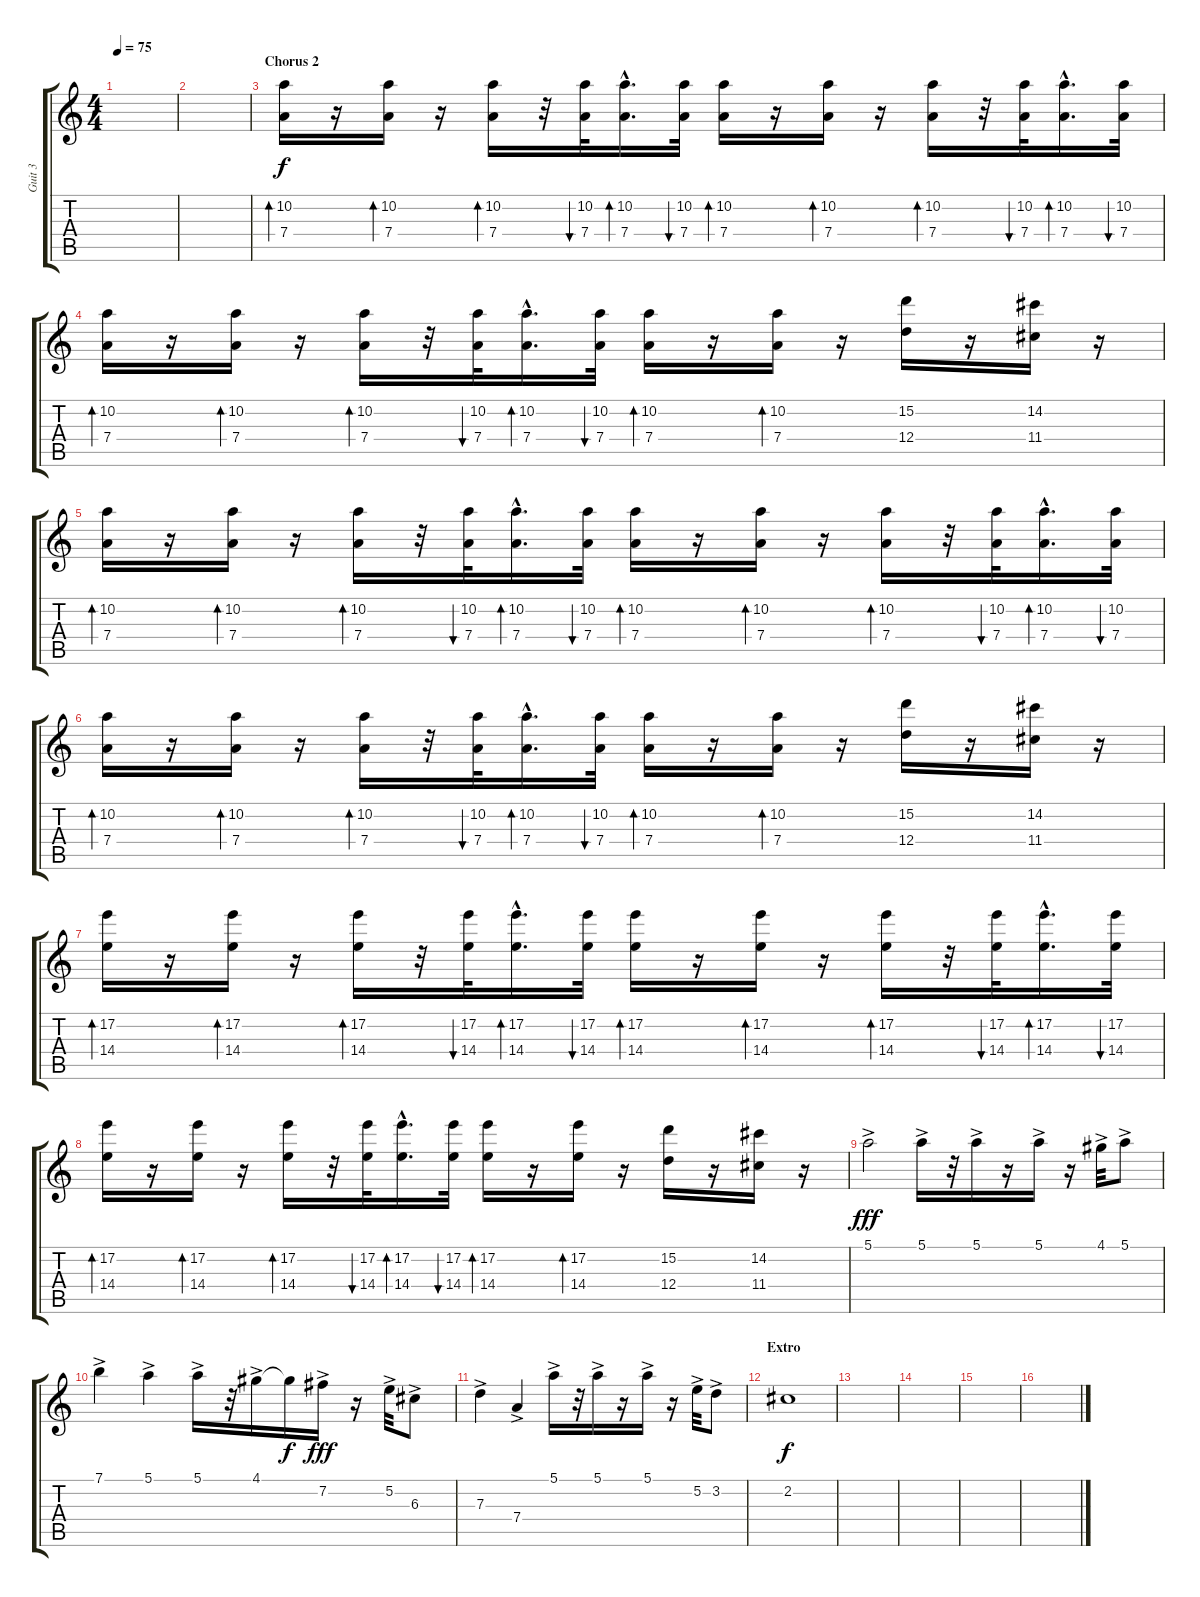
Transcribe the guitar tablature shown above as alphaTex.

\track ("Guit 3" "Guit 3") {instrument overdrivenguitar}
\staff {score tabs}
\tuning (E4 B3 G3 D3 A2 E2) {hide}
\ts (4 4)
\tempo 75
\clef g2
\ks c
|
|
\section ("" "Chorus 2")
(10.2 7.4).16{bd 30} r.16 (10.2 7.4).16{bd 30} r.16 (10.2 7.4).16{bd 30} r.32 (10.2 7.4).32{bu 30} (10.2{hac} 7.4{hac}).16{d bd 30} (10.2 7.4).32{bu 30} (10.2 7.4).16{bd 30} r.16 (10.2 7.4).16{bd 30} r.16 (10.2 7.4).16{bd 30} r.32 (10.2 7.4).32{bu 30} (10.2{hac} 7.4{hac}).16{d bd 30} (10.2 7.4).32{bu 30} |
(10.2 7.4).16{bd 30} r.16 (10.2 7.4).16{bd 30} r.16 (10.2 7.4).16{bd 30} r.32 (10.2 7.4).32{bu 30} (10.2{hac} 7.4{hac}).16{d bd 30} (10.2 7.4).32{bu 30} (10.2 7.4).16{bd 30} r.16 (10.2 7.4).16{bd 30} r.16 (15.2 12.4).16 r.16 (14.2 11.4).16 r.16 |
(10.2 7.4).16{bd 30} r.16 (10.2 7.4).16{bd 30} r.16 (10.2 7.4).16{bd 30} r.32 (10.2 7.4).32{bu 30} (10.2{hac} 7.4{hac}).16{d bd 30} (10.2 7.4).32{bu 30} (10.2 7.4).16{bd 30} r.16 (10.2 7.4).16{bd 30} r.16 (10.2 7.4).16{bd 30} r.32 (10.2 7.4).32{bu 30} (10.2{hac} 7.4{hac}).16{d bd 30} (10.2 7.4).32{bu 30} |
(10.2 7.4).16{bd 30} r.16 (10.2 7.4).16{bd 30} r.16 (10.2 7.4).16{bd 30} r.32 (10.2 7.4).32{bu 30} (10.2{hac} 7.4{hac}).16{d bd 30} (10.2 7.4).32{bu 30} (10.2 7.4).16{bd 30} r.16 (10.2 7.4).16{bd 30} r.16 (15.2 12.4).16 r.16 (14.2 11.4).16 r.16 |
(17.2 14.4).16{bd 30} r.16 (17.2 14.4).16{bd 30} r.16 (17.2 14.4).16{bd 30} r.32 (17.2 14.4).32{bu 30} (17.2{hac} 14.4{hac}).16{d bd 30} (17.2 14.4).32{bu 30} (17.2 14.4).16{bd 30} r.16 (17.2 14.4).16{bd 30} r.16 (17.2 14.4).16{bd 30} r.32 (17.2 14.4).32{bu 30} (17.2{hac} 14.4{hac}).16{d bd 30} (17.2 14.4).32{bu 30} |
(17.2 14.4).16{bd 30} r.16 (17.2 14.4).16{bd 30} r.16 (17.2 14.4).16{bd 30} r.32 (17.2 14.4).32{bu 30} (17.2{hac} 14.4{hac}).16{d bd 30} (17.2 14.4).32{bu 30} (17.2 14.4).16{bd 30} r.16 (17.2 14.4).16{bd 30} r.16 (15.2 12.4).16 r.16 (14.2 11.4).16 r.16 |
5.1{ac}.2{dy fff} 5.1{ac}.16 r.32 5.1{ac}.16 r.16 5.1{ac}.16 r.16 4.1{ac}.32 5.1{ac}.8 |
7.1{ac}.4 5.1{ac}.4 5.1{ac}.16 r.32 4.1{ac}.16 4.1{t}.16{dy f} 7.2{ac}.16{dy fff} r.16 5.2{ac}.32 6.3{ac}.8 |
7.3{ac}.4 7.4{ac}.4 5.1{ac}.16 r.32 5.1{ac}.16 r.16 5.1{ac}.16 r.16 5.2{ac}.32 3.2{ac}.8 |
\section ("" "Extro")
2.2.1{dy f volume 0} |
|
|
|
\section ("" "")
